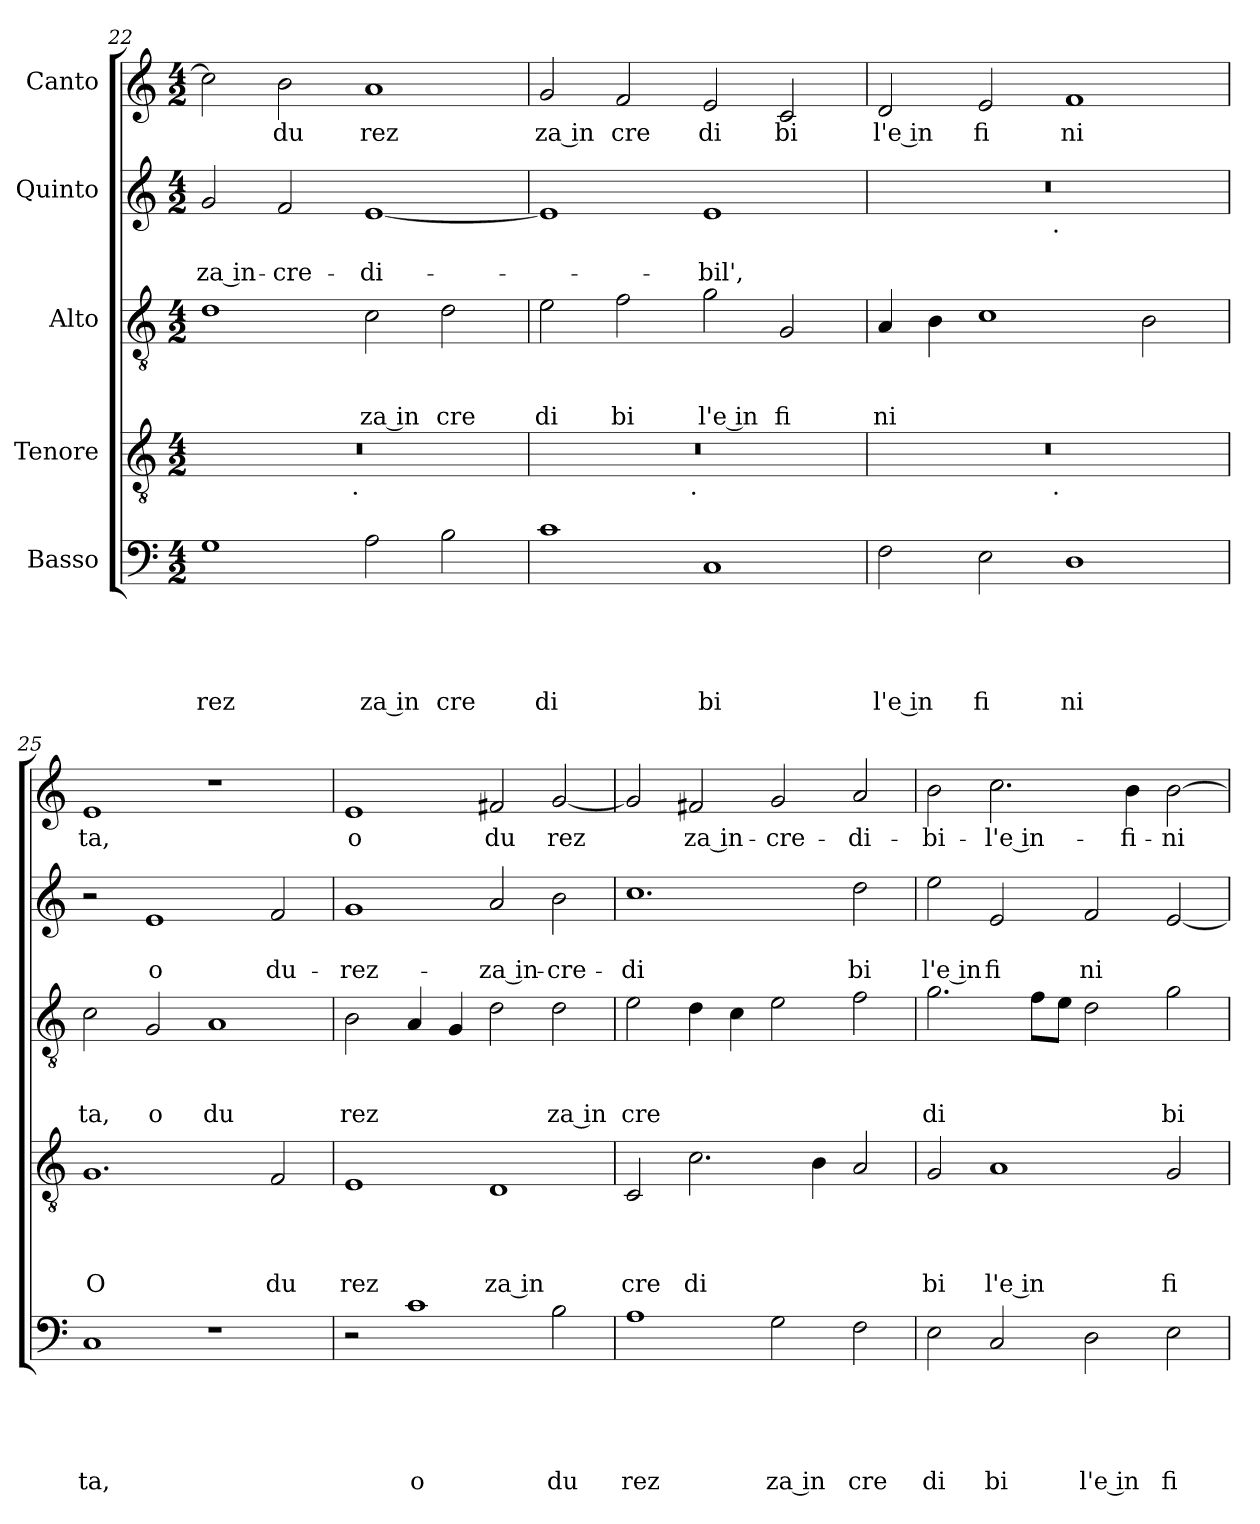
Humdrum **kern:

**kern	**text	**text	**text	**text	**text	**kern	**text	**text	**text	**text	**kern	**text	**text	**text	**kern	**text	**text	**kern	**text
*part5	*part5	*part5	*part5	*part5	*part5	*part4	*part4	*part4	*part4	*part4	*part3	*part3	*part3	*part3	*part2	*part2	*part2	*part1	*part1
*staff5	*staff5	*staff5	*staff5	*staff5	*staff5	*staff4	*staff4	*staff4	*staff4	*staff4	*staff3	*staff3	*staff3	*staff3	*staff2	*staff2	*staff2	*staff1	*staff1
*I"Basso	*	*	*	*	*	*I"Tenore	*	*	*	*	*I"Alto	*	*	*	*I"Quinto	*	*	*I"Canto	*
*clefF4	*	*	*	*	*	*clefGv2	*	*	*	*	*clefGv2	*	*	*	*clefG2	*	*	*clefG2	*
*k[]	*	*	*	*	*	*k[]	*	*	*	*	*k[]	*	*	*	*k[]	*	*	*k[]	*
*C:	*	*	*	*	*	*C:	*	*	*	*	*C:	*	*	*	*C:	*	*	*C:	*
*M4/2	*	*	*	*	*	*M4/2	*	*	*	*	*M4/2	*	*	*	*M4/2	*	*	*M4/2	*
=22	=22	=22	=22	=22	=22	=22	=22	=22	=22	=22	=22	=22	=22	=22	=22	=22	=22	=22	=22
!	!	!	!	!	!LO:LY:b	!	!	!	!	!	!	!	!	!	!	!	!LO:LY:b:rj	!	!
*	*	*	*	*	*	*^	*	*	*	*	*	*	*	*	*	*	*	*	*
1G	.	.	.	.	rez	0r	2ryy	.	.	.	.	1d	.	.	.	2g/	.	-za in-	2cc\]	.
!	!	!	!	!	!	!	!	!	!	!	!	!	!	!	!	!	!	!LO:LY:b	!	!LO:LY:b
.	.	.	.	.	.	.	4...ryy	.	.	.	.	.	.	.	.	2f/	.	-cre-	2b\	du
!	!	!	!	!	!	!	!LO:TX:b:t=.	!	!	!	!	!	!	!	!	!	!	!	!	!
.	.	.	.	.	.	.	1ryy	.	.	.	.	.	.	.	.	.	.	.	.	.
!	!	!	!	!	!LO:LY:b:rj	!	!	!	!	!	!	!	!	!	!LO:LY:b:rj	!	!	!LO:LY:b	!	!LO:LY:b
2A\	.	.	.	.	za in	.	.	.	.	.	.	2c\	.	.	za in	[<1e	.	-di-	1a	rez
!	!	!	!	!	!LO:LY:b	!	!	!	!	!	!	!	!	!	!LO:LY:b	!	!	!	!	!
2B\	.	.	.	.	cre	.	.	.	.	.	.	2d\	.	.	cre	.	.	.	.	.
.	.	.	.	.	.	.	32ryy	.	.	.	.	.	.	.	.	.	.	.	.	.
=23	=23	=23	=23	=23	=23	=23	=23	=23	=23	=23	=23	=23	=23	=23	=23	=23	=23	=23	=23	=23
!	!	!	!	!	!LO:LY:b	!	!	!	!	!	!	!	!	!	!LO:LY:b	!	!	!	!	!LO:LY:b:rj
1c	.	.	.	.	di	0r	2ryy	.	.	.	.	2e\	.	.	di	1e]	.	.	2g/	za in
!	!	!	!	!	!	!	!	!	!	!	!	!	!	!	!LO:LY:b	!	!	!	!	!LO:LY:b
.	.	.	.	.	.	.	4...ryy	.	.	.	.	2f\	.	.	bi	.	.	.	2f/	cre
!	!	!	!	!	!	!	!LO:TX:b:t=.	!	!	!	!	!	!	!	!	!	!	!	!	!
.	.	.	.	.	.	.	1ryy	.	.	.	.	.	.	.	.	.	.	.	.	.
!	!	!	!	!	!LO:LY:b	!	!	!	!	!	!	!	!	!	!LO:LY:b:rj	!	!	!LO:LY:b	!	!LO:LY:b
1C	.	.	.	.	bi	.	.	.	.	.	.	2g\	.	.	l'e in	1e	.	-bil',	2e/	di
!	!	!	!	!	!	!	!	!	!	!	!	!	!	!	!LO:LY:b	!	!	!	!	!LO:LY:b
.	.	.	.	.	.	.	.	.	.	.	.	2G/	.	.	fi	.	.	.	2c/	bi
.	.	.	.	.	.	.	32ryy	.	.	.	.	.	.	.	.	.	.	.	.	.
=24	=24	=24	=24	=24	=24	=24	=24	=24	=24	=24	=24	=24	=24	=24	=24	=24	=24	=24	=24	=24
!	!	!	!	!	!LO:LY:b:rj	!	!	!	!	!	!	!	!	!	!LO:LY:b	!	!	!	!	!LO:LY:b:rj
*	*	*	*	*	*	*	*	*	*	*	*	*	*	*	*	*^	*	*	*	*
2F\	.	.	.	.	l'e in	0r	2ryy	.	.	.	.	4A/	.	.	ni	0r	2ryy	.	.	2d/	l'e in
.	.	.	.	.	.	.	.	.	.	.	.	4B\	.	.	.	.	.	.	.	.	.
!	!	!	!	!	!LO:LY:b	!	!	!	!	!	!	!	!	!	!	!	!	!	!	!	!LO:LY:b
2E\	.	.	.	.	fi	.	4...ryy	.	.	.	.	1c	.	.	.	.	4...ryy	.	.	2e/	fi
!	!	!	!	!	!	!	!	!	!	!	!	!	!	!	!	!	!LO:TX:b:t=.	!	!	!	!
!	!	!	!	!	!	!	!LO:TX:b:t=.	!	!	!	!	!	!	!	!	!	!	!	!	!	!
.	.	.	.	.	.	.	1ryy	.	.	.	.	.	.	.	.	.	1ryy	.	.	.	.
!	!	!	!	!	!LO:LY:b	!	!	!	!	!	!	!	!	!	!	!	!	!	!	!	!LO:LY:b
1D	.	.	.	.	ni	.	.	.	.	.	.	.	.	.	.	.	.	.	.	1f	ni
.	.	.	.	.	.	.	.	.	.	.	.	2B\	.	.	.	.	.	.	.	.	.
.	.	.	.	.	.	.	32ryy	.	.	.	.	.	.	.	.	.	32ryy	.	.	.	.
=25	=25	=25	=25	=25	=25	=25	=25	=25	=25	=25	=25	=25	=25	=25	=25	=25	=25	=25	=25	=25	=25
!	!	!	!	!	!LO:LY:b	!	!	!	!	!	!LO:LY:b	!	!	!	!LO:LY:b	!	!	!	!	!	!LO:LY:b
*	*	*	*	*	*	*v	*v	*	*	*	*	*	*	*	*	*v	*v	*	*	*	*
1C	.	.	.	.	ta,	1.G	.	.	.	O	2c\	.	.	ta,	2r	.	.	1e	ta,
!	!	!	!	!	!	!	!	!	!	!	!	!	!	!LO:LY:b	!	!	!LO:LY:b	!	!
.	.	.	.	.	.	.	.	.	.	.	2G/	.	.	o	1e	.	o	.	.
!	!	!	!	!	!	!	!	!	!	!	!	!	!	!LO:LY:b	!	!	!	!	!
1r	.	.	.	.	.	.	.	.	.	.	1A	.	.	du	.	.	.	1r	.
!	!	!	!	!	!	!	!	!	!	!LO:LY:b	!	!	!	!	!	!	!LO:LY:b	!	!
.	.	.	.	.	.	2F/	.	.	.	du	.	.	.	.	2f/	.	du-	.	.
=26	=26	=26	=26	=26	=26	=26	=26	=26	=26	=26	=26	=26	=26	=26	=26	=26	=26	=26	=26
!	!	!	!	!	!	!	!	!	!	!LO:LY:b	!	!	!	!LO:LY:b	!	!	!LO:LY:b	!	!LO:LY:b
2r	.	.	.	.	.	1E	.	.	.	rez	2B\	.	.	rez	1g	.	-rez-	1e	o
!	!	!	!	!	!LO:LY:b	!	!	!	!	!	!	!	!	!	!	!	!	!	!
1c	.	.	.	.	o	.	.	.	.	.	4A/	.	.	.	.	.	.	.	.
.	.	.	.	.	.	.	.	.	.	.	4G/	.	.	.	.	.	.	.	.
!	!	!	!	!	!	!	!	!	!	!LO:LY:b:rj	!	!	!	!	!	!	!LO:LY:b:rj	!	!LO:LY:b
.	.	.	.	.	.	1D	.	.	.	za in	2d\	.	.	.	2a/	.	-za in-	2f#X/	du
!	!	!	!	!	!LO:LY:b	!	!	!	!	!	!	!	!	!LO:LY:b:rj	!	!	!LO:LY:b	!	!LO:LY:b
2B\	.	.	.	.	du	.	.	.	.	.	2d\	.	.	za in	2b\	.	-cre-	[<2g/	rez
!!LO:LB:g=z
=27	=27	=27	=27	=27	=27	=27	=27	=27	=27	=27	=27	=27	=27	=27	=27	=27	=27	=27	=27
!	!	!	!	!	!LO:LY:b	!	!	!	!	!LO:LY:b	!	!	!	!LO:LY:b	!	!	!LO:LY:b	!	!
1A	.	.	.	.	rez	2C/	.	.	.	cre	2e\	.	.	cre	1.cc	.	-di	2g/]	.
!	!	!	!	!	!	!	!	!	!	!LO:LY:b	!	!	!	!	!	!	!	!	!LO:LY:b:rj
.	.	.	.	.	.	2.c\	.	.	.	di	4d\	.	.	.	.	.	.	2f#X/	za in-
.	.	.	.	.	.	.	.	.	.	.	4c\	.	.	.	.	.	.	.	.
!	!	!	!	!	!LO:LY:b:rj	!	!	!	!	!	!	!	!	!	!	!	!	!	!LO:LY:b
2G\	.	.	.	.	za in	.	.	.	.	.	2e\	.	.	.	.	.	.	2g/	-cre-
.	.	.	.	.	.	4B\	.	.	.	.	.	.	.	.	.	.	.	.	.
!	!	!	!	!	!LO:LY:b	!	!	!	!	!	!	!	!	!	!	!	!LO:LY:b	!	!LO:LY:b
2F\	.	.	.	.	cre	2A/	.	.	.	.	2f\	.	.	.	2dd\	.	bi	2a/	-di-
=28	=28	=28	=28	=28	=28	=28	=28	=28	=28	=28	=28	=28	=28	=28	=28	=28	=28	=28	=28
!	!	!	!	!	!LO:LY:b	!	!	!	!	!LO:LY:b	!	!	!	!LO:LY:b	!	!	!LO:LY:b:rj	!	!LO:LY:b
2E\	.	.	.	.	di	2G/	.	.	.	bi	2.g\	.	.	di	2ee\	.	l'e in	2b\	-bi-
!	!	!	!	!	!LO:LY:b	!	!	!	!	!LO:LY:b:rj	!	!	!	!	!	!	!LO:LY:b	!	!LO:LY:b:rj
2C/	.	.	.	.	bi	1A	.	.	.	l'e in	.	.	.	.	2e/	.	fi	2.cc\	-l'e in-
.	.	.	.	.	.	.	.	.	.	.	8f\L	.	.	.	.	.	.	.	.
.	.	.	.	.	.	.	.	.	.	.	8e\J	.	.	.	.	.	.	.	.
!	!	!	!	!	!LO:LY:b:rj	!	!	!	!	!	!	!	!	!	!	!	!LO:LY:b	!	!
2D\	.	.	.	.	l'e in	.	.	.	.	.	2d\	.	.	.	2f/	.	ni	.	.
!	!	!	!	!	!	!	!	!	!	!	!	!	!	!	!	!	!	!	!LO:LY:b
.	.	.	.	.	.	.	.	.	.	.	.	.	.	.	.	.	.	4b\	-fi-
!	!	!	!	!	!LO:LY:b	!	!	!	!	!LO:LY:b	!	!	!	!LO:LY:b	!	!	!	!	!LO:LY:b
2E\	.	.	.	.	fi	2G/	.	.	.	fi	2g\	.	.	bi	[<2e/	.	.	[>2b\	-ni-
=	=	=	=	=	=	=	=	=	=	=	=	=	=	=	=	=	=	=	=
*-	*-	*-	*-	*-	*-	*-	*-	*-	*-	*-	*-	*-	*-	*-	*-	*-	*-	*-	*-
